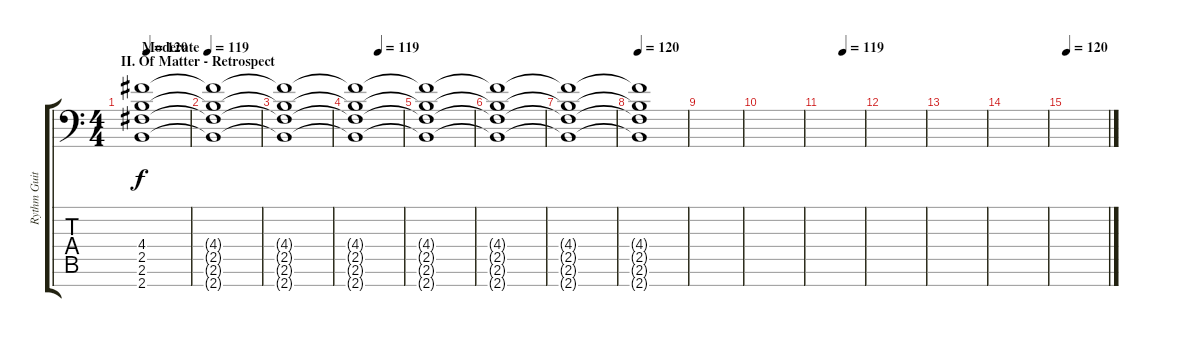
\track ("Rythm Guitar #1" "Rythm Guit") {instrument distortionguitar}
\staff {score tabs}
\tuning (D4 A3 E3 D3 A2 E2 A1) {hide}
\ts (4 4)
\section ("" "II. Of Matter - Retrospect")
\tempo (119 "Moderate")
\tempo (120 0.125)
\tempo (119 "Moderate")
\clef f4
\ks c
(4.4 2.5 2.6 2.7).1{dy f volume 8 instrument distortionguitar} |
(4.4{t} 2.5{t} 2.6{t} 2.7{t}).1 |
(4.4{t} 2.5{t} 2.6{t} 2.7{t}).1 |
\tempo (119 0.5)
(4.4{t} 2.5{t} 2.6{t} 2.7{t}).1 |
(4.4{t} 2.5{t} 2.6{t} 2.7{t}).1{volume 0} |
(4.4{t} 2.5{t} 2.6{t} 2.7{t}).1 |
(4.4{t} 2.5{t} 2.6{t} 2.7{t}).1 |
\tempo 120
(4.4{t} 2.5{t} 2.6{t} 2.7{t}).1 |
|
|
\tempo (119 0.5)
|
|
|
|
\tempo 120
